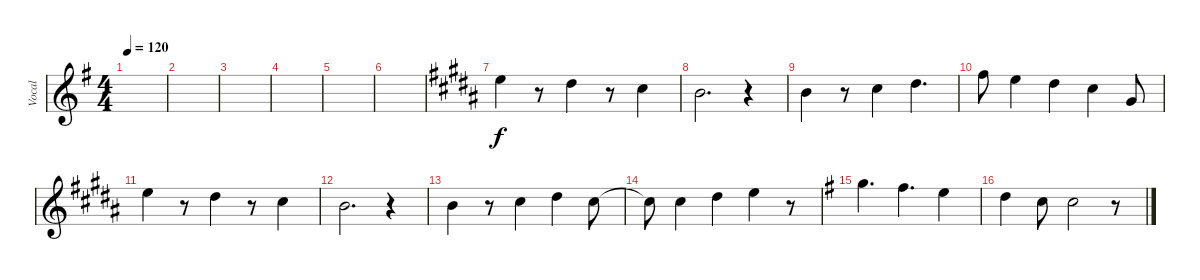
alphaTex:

\track ("Vocal" "Vocal") {instrument flute}
\staff {score}
\tuning (E4 B3 G3 D3 A2 E2 B1) {hide}
\ts (4 4)
\tempo 120
\clef g2
\ks g
|
|
|
|
|
|
\ks b
12.1.4 r.8 11.1.4 r.8 9.1.4 |
7.1.2{d} r.4 |
7.1.4 r.8 9.1.4 11.1.4{d} |
14.1.8 12.1.4 11.1.4 9.1.4 9.2.8 |
12.1.4 r.8 11.1.4 r.8 9.1.4 |
7.1.2{d} r.4 |
7.1.4 r.8 9.1.4 11.1.4 9.1.8 |
9.1{t}.8 14.2.4 11.1.4 17.2.4 r.8 |
\ks g
15.1.4{d} 19.2.4{d} 17.2.4 |
10.1.4 8.1.8 8.1.2 r.8
